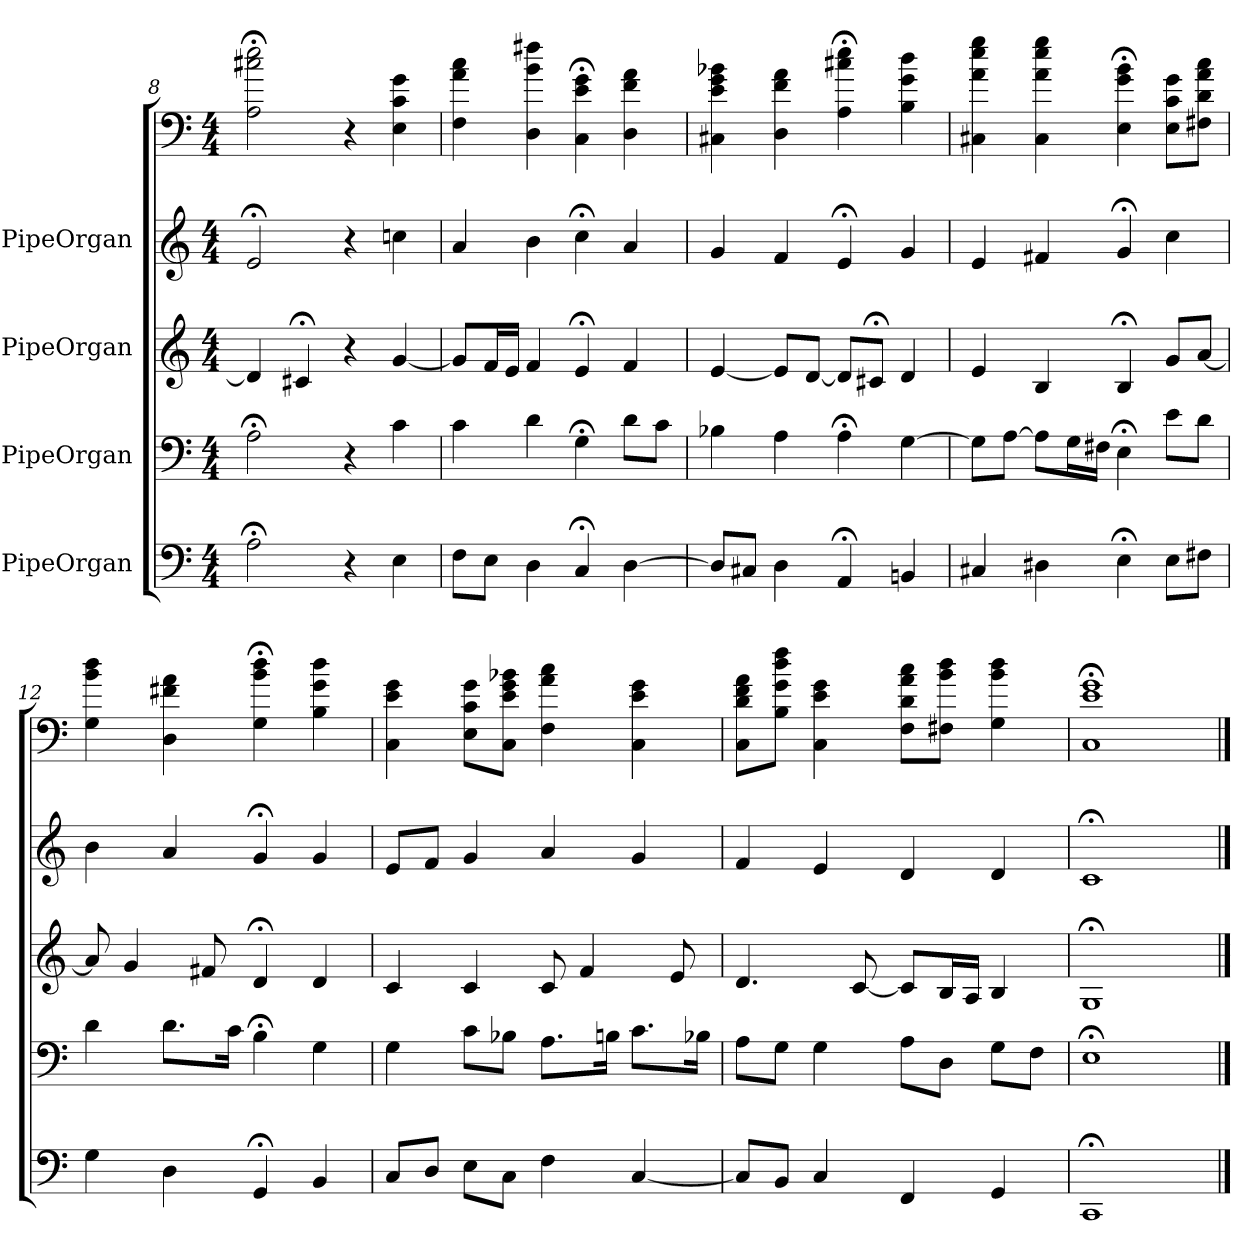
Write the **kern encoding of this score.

**kern	**kern	**kern	**kern	**kern
*part5	*part4	*part3	*part2	*part1
*staff5	*staff4	*staff3	*staff2	*staff1
*I"PipeOrgan	*I"PipeOrgan	*I"PipeOrgan	*I"PipeOrgan	*
*k[]	*k[]	*k[]	*k[]	*k[]
*C:	*C:	*C:	*C:	*C:
*M4/4	*M4/4	*M4/4	*M4/4	*M4/4
=8	=8	=8	=8	=8
2A;<	2A;<	4d]	2e;<	2A;< 2cc#X;< 2ee;<
.	.	4c#X;<	.	.
4r	4r	4r	4r	4r
4E	4c	[4g	4ccn	4E 4c 4g
=9	=9	=9	=9	=9
8FL	4c	8gL]	4a	4F 4a 4cc
8EJ	.	16fL	.	.
.	.	16eJJ	.	.
4D	4d	4f	4b	4D 4b 4ff#X
4C;<	4G;<	4e;<	4cc;<	4C;< 4e;< 4g;<
[4D	8dL	4f	4a	4D 4f 4a
.	8cJ	.	.	.
=10	=10	=10	=10	=10
8DL]	4B-X	[4e	4g	4C#X 4e 4g 4b-X
8C#XJ	.	.	.	.
4D	4A	8eL]	4f	4D 4f 4a
.	.	[8dJ	.	.
4AA;<	4A;<	8dL]	4e;<	4A;< 4cc#X;< 4ee;<
.	.	8c#X;<J	.	.
4BBn	[4G	4d	4g	4B 4g 4dd
=11	=11	=11	=11	=11
4C#X	8GL]	4e	4e	4C#X 4a 4ee 4gg
.	[8AJ	.	.	.
4D#X	8AL]	4B	4f#X	4C# 4a 4ee 4gg
.	16GL	.	.	.
.	16F#XJJ	.	.	.
4E;<	4E;<	4B;<	4g;<	4E;< 4g;< 4b;<
8EL	8eL	8gL	4cc	8E 8c 8gL
8F#XJ	8dJ	[8aJ	.	8F#X 8d 8a 8ccJ
=12	=12	=12	=12	=12
4G	4d	8a]	4b	4G 4b 4dd
.	.	4g	.	.
4D	8.dL	.	4a	4D 4f#X 4a
.	.	8f#X	.	.
.	16cJk	.	.	.
4GG;<	4B;<	4d;<	4g;<	4G;< 4b;< 4dd;<
4BB	4G	4d	4g	4B 4g 4dd
=13	=13	=13	=13	=13
8CL	4G	4c	8eL	4C 4e 4g
8DJ	.	.	8fJ	.
8EL	8cL	4c	4g	8E 8c 8gL
8CJ	8B-XJ	.	.	8C 8e 8g 8b-XJ
4F	8.AL	8c	4a	4F 4a 4cc
.	.	4f	.	.
.	16BnJk	.	.	.
[4C	8.cL	.	4g	4C 4e 4g
.	.	8e	.	.
.	16B-XJk	.	.	.
=14	=14	=14	=14	=14
8CL]	8AL	4.d	4f	8C 8d 8f 8aL
8BBJ	8GJ	.	.	8B 8g 8dd 8ffJ
4C	4G	.	4e	4C 4e 4g
.	.	[8c	.	.
4FF	8AL	8cL]	4d	8F 8d 8a 8ccL
.	8DJ	16BL	.	8F#X 8b 8ddJ
.	.	16AJJ	.	.
4GG	8GL	4B	4d	4G 4b 4dd
.	8FJ	.	.	.
=15	=15	=15	=15	=15
1CC;<	1E;<	1G;<	1c;<	1C;< 1e;< 1g;<
==	==	==	==	==
*-	*-	*-	*-	*-
